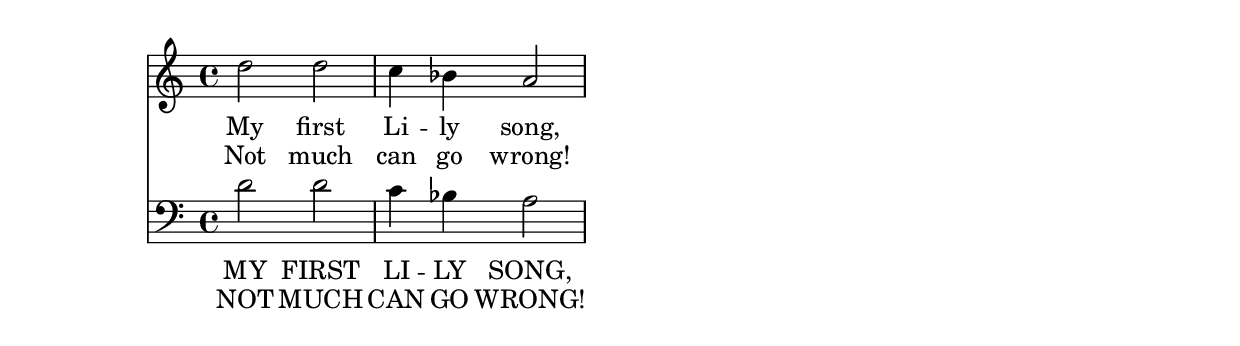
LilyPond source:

\header {

    texidoc = "newlyrics, multiple stanzas, multiple lyric voices."

}
\layout { ragged-right = ##t }
<<
    \new Staff \relative c'' {
	d2 d c4 bes a2 \break
    }
    \addlyrics {
	My first Li -- ly song,
    }
    \addlyrics {
	Not much can go wrong!
    }
    \new Staff \relative c' {
	\clef bass
	d2 d c4 bes a2 \break
    }
    \addlyrics {
	MY FIRST LI -- LY SONG,
    }
    \addlyrics {
	NOT MUCH CAN GO WRONG!
    }
>>

\version "2.14.0"
